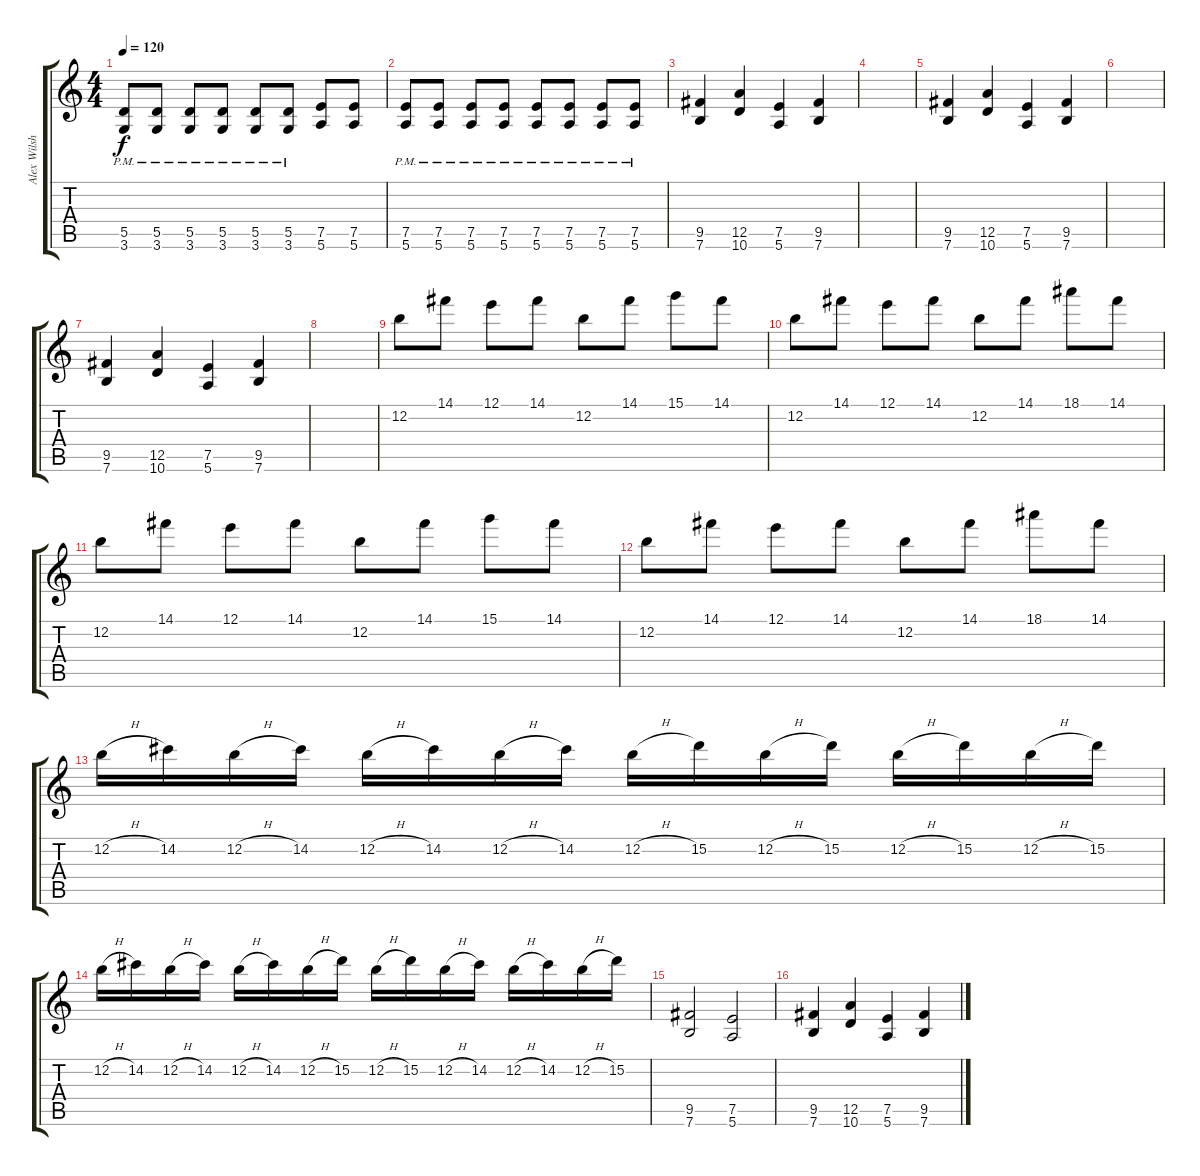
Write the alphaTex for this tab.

\track ("Alex Wilsher" "Alex Wilsh") {instrument distortionguitar}
\staff {score tabs}
\tuning (E4 B3 G3 D3 A2 E2) {hide}
\ts (4 4)
\tempo 120
\clef g2
\ks c
(5.5{pm} 3.6).8{dy f} (5.5{pm} 3.6).8 (5.5{pm} 3.6).8 (5.5{pm} 3.6).8 (5.5{pm} 3.6).8 (5.5{pm} 3.6).8 (7.5 5.6).8 (7.5 5.6).8 |
(7.5{pm} 5.6).8 (7.5{pm} 5.6).8 (7.5{pm} 5.6).8 (7.5{pm} 5.6).8 (7.5{pm} 5.6).8 (7.5{pm} 5.6).8 (7.5{pm} 5.6).8 (7.5{pm} 5.6).8 |
(9.5 7.6).4 (12.5 10.6).4 (7.5 5.6).4 (9.5 7.6).4 |
|
(9.5 7.6).4 (12.5 10.6).4 (7.5 5.6).4 (9.5 7.6).4 |
|
(9.5 7.6).4 (12.5 10.6).4 (7.5 5.6).4 (9.5 7.6).4 |
|
12.2.8 14.1.8 12.1.8 14.1.8 12.2.8 14.1.8 15.1.8 14.1.8 |
12.2.8 14.1.8 12.1.8 14.1.8 12.2.8 14.1.8 18.1.8 14.1.8 |
12.2.8 14.1.8 12.1.8 14.1.8 12.2.8 14.1.8 15.1.8 14.1.8 |
12.2.8 14.1.8 12.1.8 14.1.8 12.2.8 14.1.8 18.1.8 14.1.8 |
12.2{h}.16 14.2.16 12.2{h}.16 14.2.16 12.2{h}.16 14.2.16 12.2{h}.16 14.2.16 12.2{h}.16 15.2.16 12.2{h}.16 15.2.16 12.2{h}.16 15.2.16 12.2{h}.16 15.2.16 |
12.2{h}.16 14.2.16 12.2{h}.16 14.2.16 12.2{h}.16 14.2.16 12.2{h}.16 15.2.16 12.2{h}.16 15.2.16 12.2{h}.16 14.2.16 12.2{h}.16 14.2.16 12.2{h}.16 15.2.16 |
(9.5 7.6).2 (7.5 5.6).2 |
(9.5 7.6).4 (12.5 10.6).4 (7.5 5.6).4 (9.5 7.6).4
